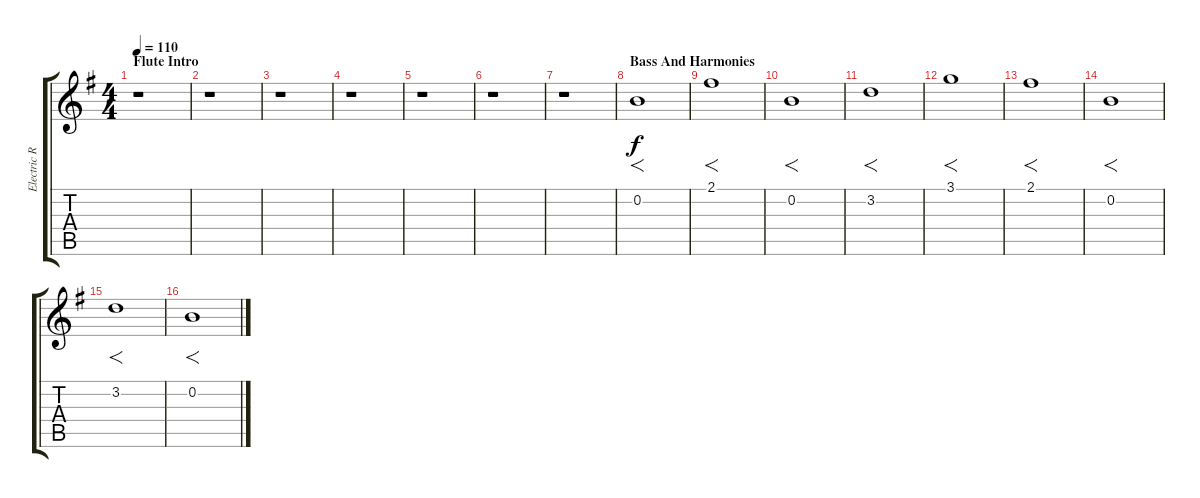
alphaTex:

\track ("Electric Rhythm" "Electric R") {instrument distortionguitar}
\staff {score tabs}
\tuning (E4 B3 G3 D3 A2 E2) {hide}
\ts (4 4)
\section ("" "Flute Intro")
\tempo 110
\clef g2
\ks g
r.1{dy f instrument distortionguitar} |
r.1 |
r.1 |
r.1 |
r.1 |
r.1 |
r.1 |
\section ("" "Bass And Harmonies")
0.2.1{f} |
2.1.1{f} |
0.2.1{f} |
3.2.1{f} |
3.1.1{f} |
2.1.1{f} |
0.2.1{f} |
3.2.1{f} |
0.2.1{f}
